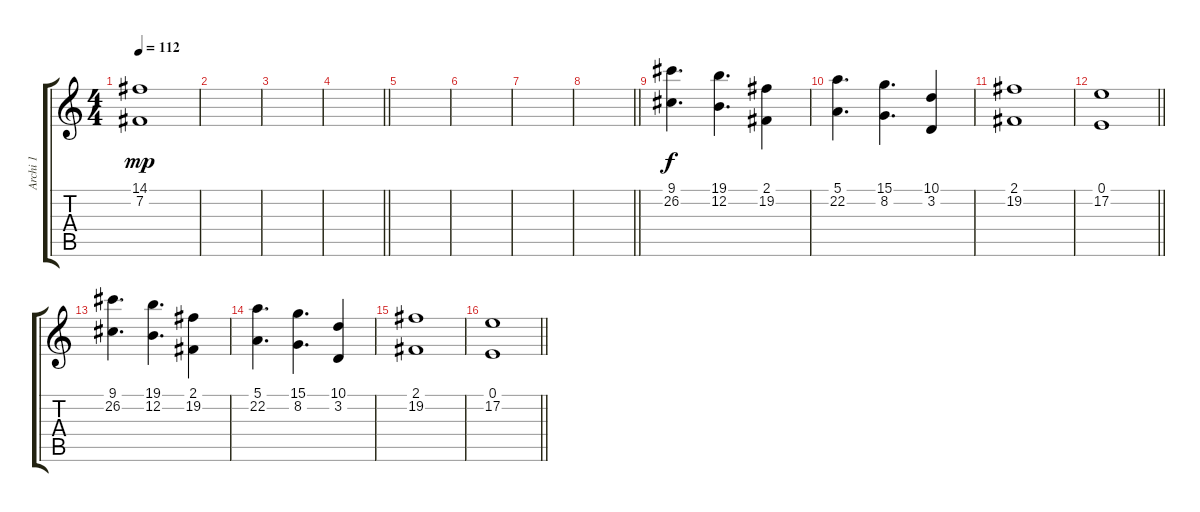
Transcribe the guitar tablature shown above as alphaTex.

\track ("Archi 1" "Archi 1") {instrument synthstrings2}
\staff {score tabs}
\tuning (E4 B3 G3 D3 A2 E2) {hide}
\ts (4 4)
\tempo 112
\clef g2
\ks c
(14.1 7.2).1{dy mp} |
|
|
\barLineRight lightlight
|
|
|
|
\barLineRight lightlight
|
(9.1 26.2).4{d dy f} (19.1 12.2).4{d} (2.1 19.2).4 |
(5.1 22.2).4{d} (15.1 8.2).4{d} (10.1 3.2).4 |
(2.1 19.2).1 |
\barLineRight lightlight
(0.1 17.2).1 |
(9.1 26.2).4{d} (19.1 12.2).4{d} (2.1 19.2).4 |
(5.1 22.2).4{d} (15.1 8.2).4{d} (10.1 3.2).4 |
(2.1 19.2).1 |
\barLineRight lightlight
(0.1 17.2).1
